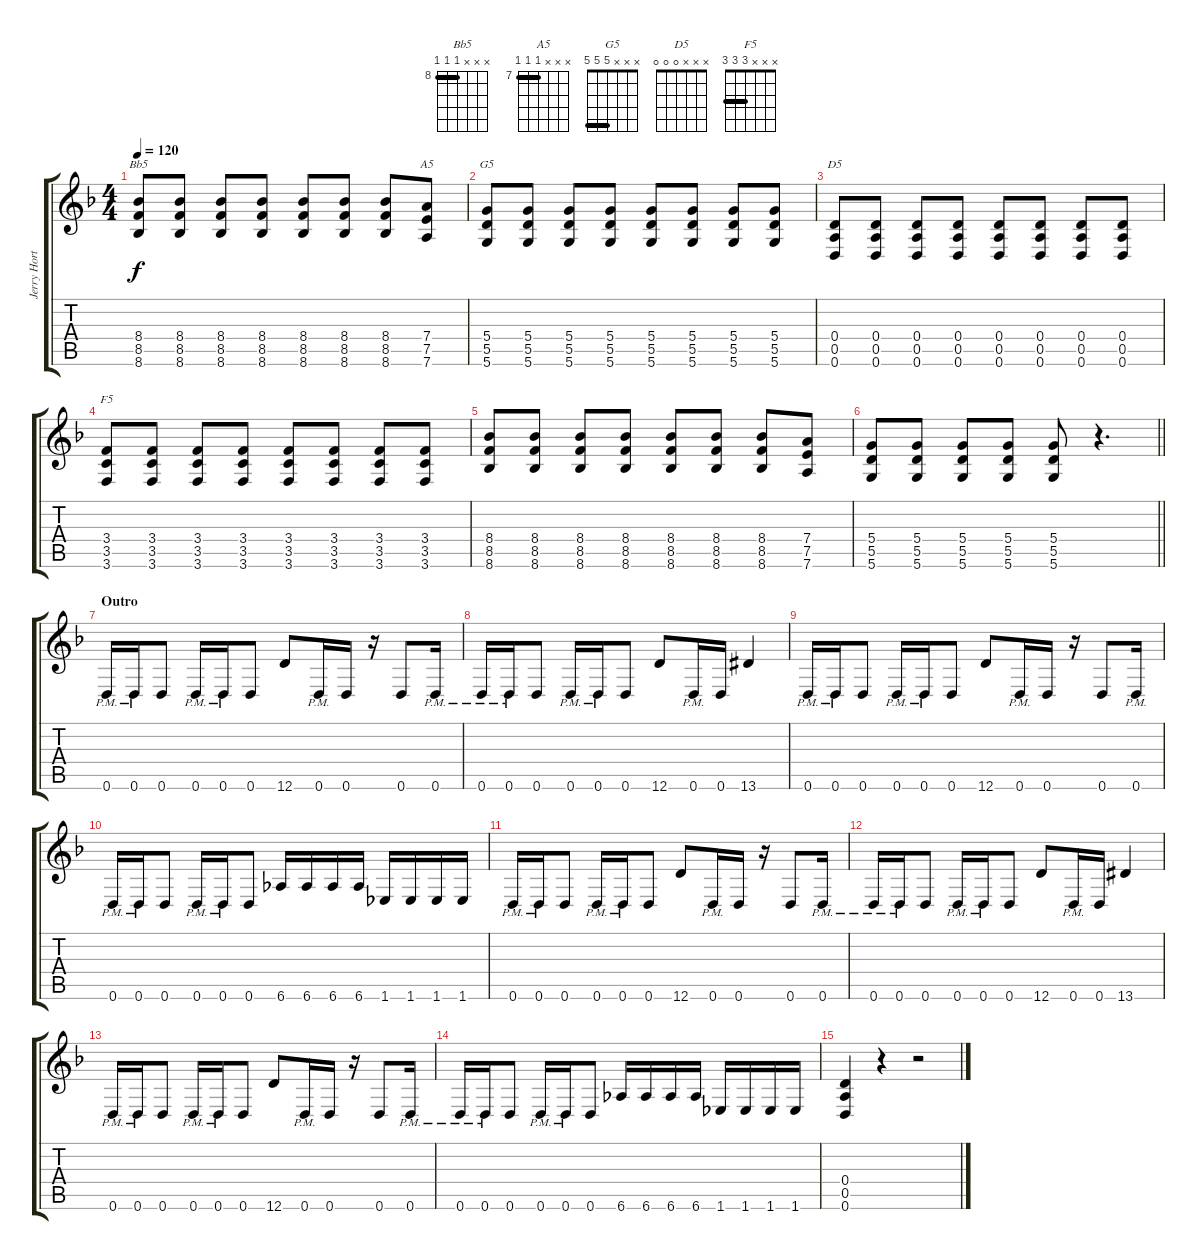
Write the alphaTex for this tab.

\track ("Jerry Horton (Rhythm Left)" "Jerry Hort") {instrument distortionguitar}
\staff {score tabs}
\tuning (E4 B3 G3 D3 A2 D2) {hide}
\chord ("Bb5" x x x 8 8 8) {firstfret 8 barre 8}
\chord ("A5" x x x 7 7 7) {firstfret 7 barre 7}
\chord ("G5" x x x 5 5 5) {barre 5}
\chord ("D5" x x x 0 0 0)
\chord ("F5" x x x 3 3 3) {barre 3}
\ts (4 4)
\tempo 120
\clef g2
\ks dminor
(8.4 8.5 8.6).8{ch "Bb5" dy f} (8.4 8.5 8.6).8 (8.4 8.5 8.6).8 (8.4 8.5 8.6).8 (8.4 8.5 8.6).8 (8.4 8.5 8.6).8 (8.4 8.5 8.6).8 (7.4 7.5 7.6).8{ch "A5"} |
(5.4 5.5 5.6).8{ch "G5"} (5.4 5.5 5.6).8 (5.4 5.5 5.6).8 (5.4 5.5 5.6).8 (5.4 5.5 5.6).8 (5.4 5.5 5.6).8 (5.4 5.5 5.6).8 (5.4 5.5 5.6).8 |
(0.4 0.5 0.6).8{ch "D5"} (0.4 0.5 0.6).8 (0.4 0.5 0.6).8 (0.4 0.5 0.6).8 (0.4 0.5 0.6).8 (0.4 0.5 0.6).8 (0.4 0.5 0.6).8 (0.4 0.5 0.6).8 |
(3.4 3.5 3.6).8{ch "F5"} (3.4 3.5 3.6).8 (3.4 3.5 3.6).8 (3.4 3.5 3.6).8 (3.4 3.5 3.6).8 (3.4 3.5 3.6).8 (3.4 3.5 3.6).8 (3.4 3.5 3.6).8 |
(8.4 8.5 8.6).8 (8.4 8.5 8.6).8 (8.4 8.5 8.6).8 (8.4 8.5 8.6).8 (8.4 8.5 8.6).8 (8.4 8.5 8.6).8 (8.4 8.5 8.6).8 (7.4 7.5 7.6).8 |
\barLineRight lightlight
(5.4 5.5 5.6).8 (5.4 5.5 5.6).8 (5.4 5.5 5.6).8 (5.4 5.5 5.6).8 (5.4 5.5 5.6).8 r.4{d} |
\section ("" "Outro")
0.6{pm}.16 0.6{pm}.16 0.6.8 0.6{pm}.16 0.6{pm}.16 0.6.8 12.6.8 0.6{pm}.16 0.6.16 r.16 0.6.8 0.6{pm}.16 |
0.6{pm}.16 0.6{pm}.16 0.6.8 0.6{pm}.16 0.6{pm}.16 0.6.8 12.6.8 0.6{pm}.16 0.6.16 13.6{acc #}.4 |
0.6{pm}.16 0.6{pm}.16 0.6.8 0.6{pm}.16 0.6{pm}.16 0.6.8 12.6.8 0.6{pm}.16 0.6.16 r.16 0.6.8 0.6{pm}.16 |
0.6{pm}.16 0.6{pm}.16 0.6.8 0.6{pm}.16 0.6{pm}.16 0.6.8 6.6.16 6.6.16 6.6.16 6.6.16 1.6.16 1.6.16 1.6.16 1.6.16 |
0.6{pm}.16 0.6{pm}.16 0.6.8 0.6{pm}.16 0.6{pm}.16 0.6.8 12.6.8 0.6{pm}.16 0.6.16 r.16 0.6.8 0.6{pm}.16 |
0.6{pm}.16 0.6{pm}.16 0.6.8 0.6{pm}.16 0.6{pm}.16 0.6.8 12.6.8 0.6{pm}.16 0.6.16 13.6{acc #}.4 |
0.6{pm}.16 0.6{pm}.16 0.6.8 0.6{pm}.16 0.6{pm}.16 0.6.8 12.6.8 0.6{pm}.16 0.6.16 r.16 0.6.8 0.6{pm}.16 |
0.6{pm}.16 0.6{pm}.16 0.6.8 0.6{pm}.16 0.6{pm}.16 0.6.8 6.6.16 6.6.16 6.6.16 6.6.16 1.6.16 1.6.16 1.6.16 1.6.16 |
(0.4 0.5 0.6).4 r.4 r.2
